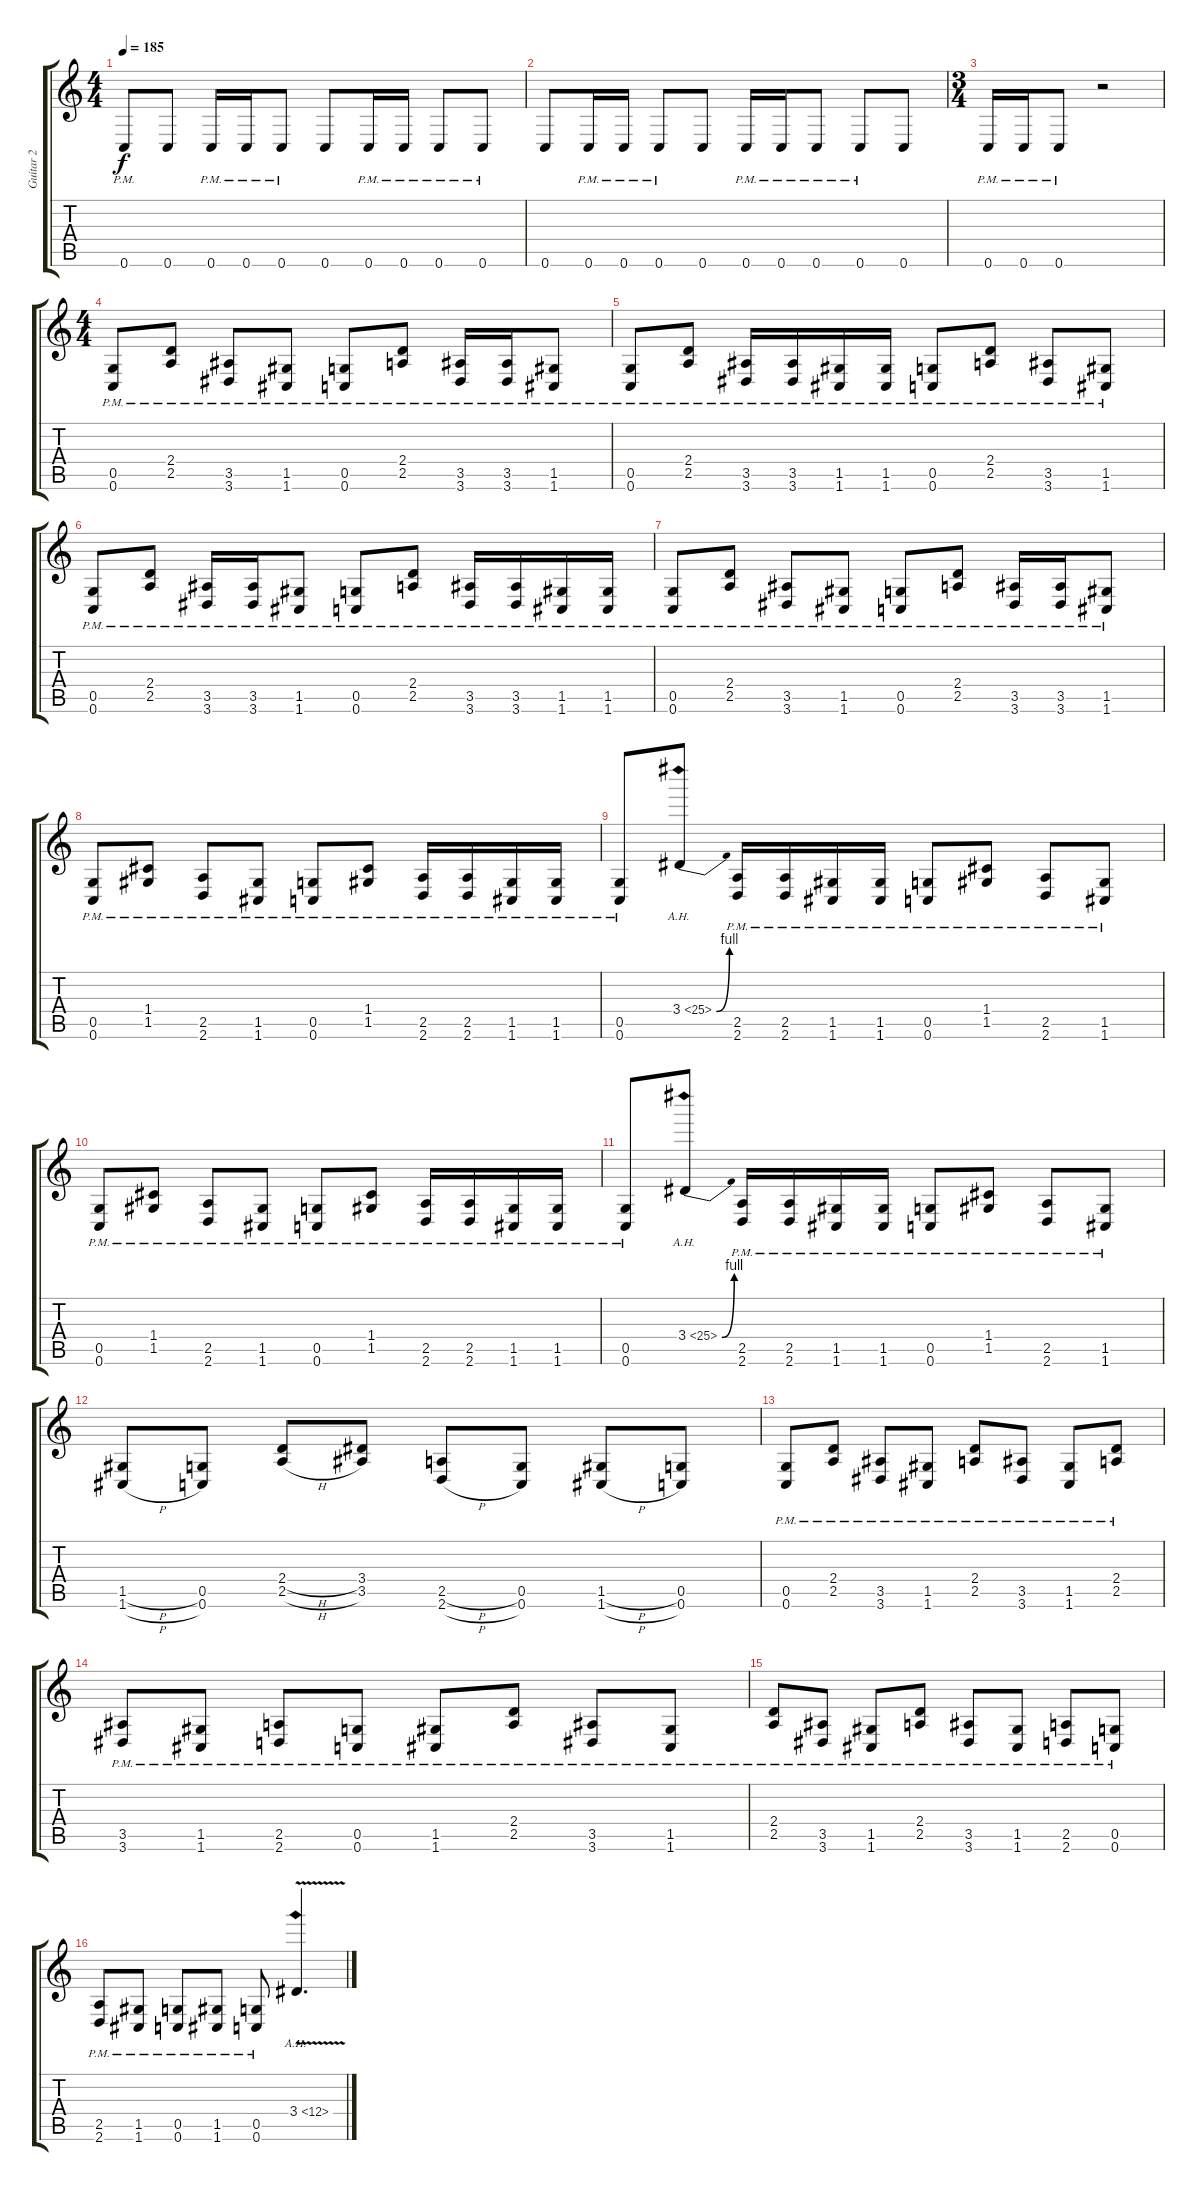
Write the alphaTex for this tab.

\track ("Guitar 2" "Guitar 2") {instrument distortionguitar}
\staff {score tabs}
\tuning (D4 A3 F3 C3 G2 C2) {hide}
\ts (4 4)
\tempo 185
\clef g2
\ks c
0.6{pm}.8{dy f} 0.6.8 0.6{pm}.16 0.6{pm}.16 0.6{pm}.8 0.6.8 0.6{pm}.16 0.6{pm}.16 0.6{pm}.8 0.6{pm}.8 |
0.6.8 0.6{pm}.16 0.6{pm}.16 0.6{pm}.8 0.6.8 0.6{pm}.16 0.6{pm}.16 0.6{pm}.8 0.6{pm}.8 0.6.8 |
\ts (3 4)
0.6{pm}.16 0.6{pm}.16 0.6{pm}.8 r.2 |
\ts (4 4)
(0.5{pm} 0.6{pm}).8 (2.4{pm} 2.5{pm}).8 (3.5{pm} 3.6{pm}).8 (1.5{pm} 1.6{pm}).8 (0.5{pm} 0.6{pm}).8 (2.4{pm} 2.5{pm}).8 (3.5{pm} 3.6{pm}).16 (3.5{pm} 3.6{pm}).16 (1.5{pm} 1.6{pm}).8 |
(0.5{pm} 0.6{pm}).8 (2.4{pm} 2.5{pm}).8 (3.5{pm} 3.6{pm}).16 (3.5{pm} 3.6{pm}).16 (1.5{pm} 1.6{pm}).16 (1.5{pm} 1.6{pm}).16 (0.5{pm} 0.6{pm}).8 (2.4{pm} 2.5{pm}).8 (3.5{pm} 3.6{pm}).8 (1.5{pm} 1.6{pm}).8 |
(0.5{pm} 0.6{pm}).8 (2.4{pm} 2.5{pm}).8 (3.5{pm} 3.6{pm}).16 (3.5{pm} 3.6{pm}).16 (1.5{pm} 1.6{pm}).8 (0.5{pm} 0.6{pm}).8 (2.4{pm} 2.5{pm}).8 (3.5{pm} 3.6{pm}).16 (3.5{pm} 3.6{pm}).16 (1.5{pm} 1.6{pm}).16 (1.5{pm} 1.6{pm}).16 |
(0.5{pm} 0.6{pm}).8 (2.4{pm} 2.5{pm}).8 (3.5{pm} 3.6{pm}).8 (1.5{pm} 1.6{pm}).8 (0.5{pm} 0.6{pm}).8 (2.4{pm} 2.5{pm}).8 (3.5{pm} 3.6{pm}).16 (3.5{pm} 3.6{pm}).16 (1.5{pm} 1.6{pm}).8 |
(0.5{pm} 0.6{pm}).8 (1.4{pm} 1.5{pm}).8 (2.5{pm} 2.6{pm}).8 (1.5{pm} 1.6{pm}).8 (0.5{pm} 0.6{pm}).8 (1.4{pm} 1.5{pm}).8 (2.5{pm} 2.6{pm}).16 (2.5{pm} 2.6{pm}).16 (1.5{pm} 1.6{pm}).16 (1.5{pm} 1.6{pm}).16 |
(0.5{pm} 0.6{pm}).8 3.4{be (bend 0 0 60 4) ah 22}.8 (2.5{pm} 2.6{pm}).16 (2.5{pm} 2.6{pm}).16 (1.5{pm} 1.6{pm}).16 (1.5{pm} 1.6{pm}).16 (0.5{pm} 0.6{pm}).8 (1.4{pm} 1.5{pm}).8 (2.5{pm} 2.6{pm}).8 (1.5{pm} 1.6{pm}).8 |
(0.5{pm} 0.6{pm}).8 (1.4{pm} 1.5{pm}).8 (2.5{pm} 2.6{pm}).8 (1.5{pm} 1.6{pm}).8 (0.5{pm} 0.6{pm}).8 (1.4{pm} 1.5{pm}).8 (2.5{pm} 2.6{pm}).16 (2.5{pm} 2.6{pm}).16 (1.5{pm} 1.6{pm}).16 (1.5{pm} 1.6{pm}).16 |
(0.5{pm} 0.6{pm}).8 3.4{be (bend 0 0 60 4) ah 22}.8 (2.5{pm} 2.6{pm}).16 (2.5{pm} 2.6{pm}).16 (1.5{pm} 1.6{pm}).16 (1.5{pm} 1.6{pm}).16 (0.5{pm} 0.6{pm}).8 (1.4{pm} 1.5{pm}).8 (2.5{pm} 2.6{pm}).8 (1.5{pm} 1.6{pm}).8 |
(1.5{h} 1.6{h}).8 (0.5 0.6).8 (2.4{h} 2.5{h}).8 (3.4 3.5).8 (2.5{h} 2.6{h}).8 (0.5 0.6).8 (1.5{h} 1.6{h}).8 (0.5 0.6).8 |
(0.5{pm} 0.6{pm}).8 (2.4{pm} 2.5{pm}).8 (3.5{pm} 3.6{pm}).8 (1.5{pm} 1.6{pm}).8 (2.4{pm} 2.5{pm}).8 (3.5{pm} 3.6{pm}).8 (1.5{pm} 1.6{pm}).8 (2.4{pm} 2.5{pm}).8 |
(3.5{pm} 3.6{pm}).8 (1.5{pm} 1.6{pm}).8 (2.5{pm} 2.6{pm}).8 (0.5{pm} 0.6{pm}).8 (1.5{pm} 1.6{pm}).8 (2.4{pm} 2.5{pm}).8 (3.5{pm} 3.6{pm}).8 (1.5{pm} 1.6{pm}).8 |
(2.4{pm} 2.5{pm}).8 (3.5{pm} 3.6{pm}).8 (1.5{pm} 1.6{pm}).8 (2.4{pm} 2.5{pm}).8 (3.5{pm} 3.6{pm}).8 (1.5{pm} 1.6{pm}).8 (2.5{pm} 2.6{pm}).8 (0.5{pm} 0.6{pm}).8 |
(2.5{pm} 2.6{pm}).8 (1.5{pm} 1.6{pm}).8 (0.5{pm} 0.6{pm}).8 (1.5{pm} 1.6{pm}).8 (0.5{pm} 0.6{pm}).8 3.4{ah 9 v}.4{d}
